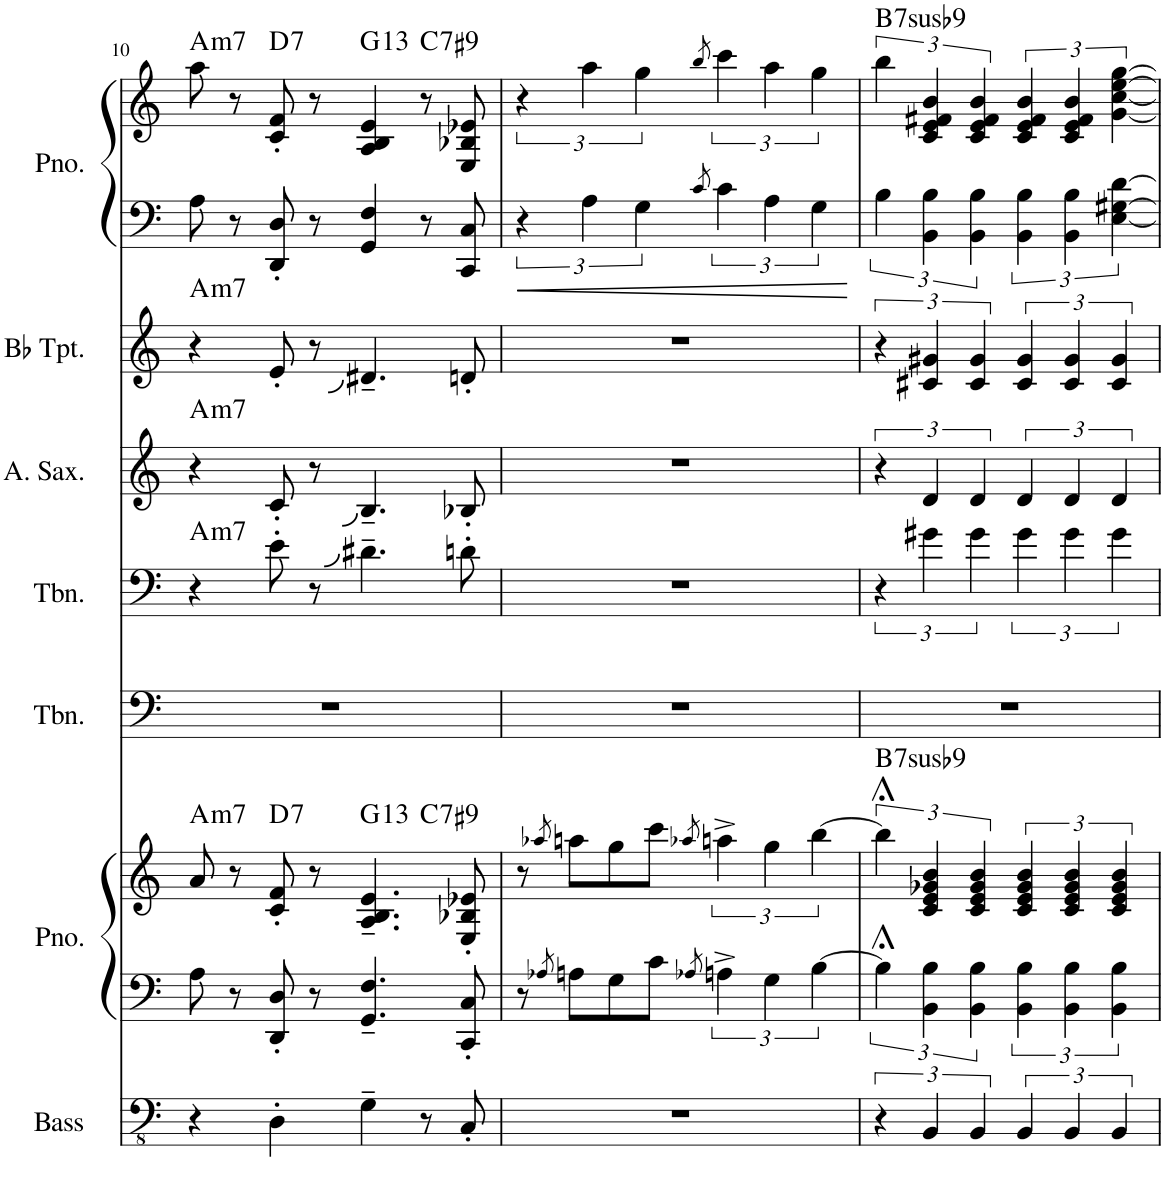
**kern	**kern	**kern	**harte	**kern	**kern	**harte	**kern	**harte	**kern	**harte	**kern	**kern	**harte
*part7	*part6	*part6	*part6	*part5	*part4	*part4	*part3	*part3	*part2	*part2	*part1	*part1	*part1
*staff9	*staff8	*staff7	*	*staff6	*staff5	*	*staff4	*	*staff3	*	*staff2	*staff1	*
*I"Acoustic Bass w/horns	*I"Piano	*	*	*I"Trombone 2	*I"Trombone	*	*I"Alto Saxophone	*	*I"Bb Trumpet	*	*I"Piano	*	*
*I'Bass	*I'Pno.	*	*	*I'Tbn.	*I'Tbn.	*	*I'A. Sax.	*	*I'Bb Tpt.	*	*I'Pno.	*	*
!!LO:PB:g=z
*clefFv4	*clefF4	*clefG2	*	*clefF4	*clefF4	*	*clefG2	*	*clefG2	*	*clefF4	*clefG2	*
*	*	*	*	*	*	*	*ITrd5c9	*	*ITrd1c2	*	*	*	*
*k[]	*k[]	*k[]	*	*k[]	*k[]	*	*k[]	*	*k[]	*	*k[]	*k[]	*
*M4/4	*M4/4	*M4/4	*	*M4/4	*M4/4	*	*M4/4	*	*M4/4	*	*M4/4	*M4/4	*
=10	=10	=10	=10	=10	=10	=10	=10	=10	=10	=10	=10	=10	=10
!	!	!	!LO:H:kt=m7	!	!	!LO:H:kt=m7	!	!LO:H:kt=m7	!	!LO:H:kt=m7	!	!	!LO:H:kt=m7
*	*	*^	*	*	*	*	*	*	*	*	*	*	*
4r	8A\	8a/	2.ryy	A:min7	1r	4r	A:min7	4r	A:min7	4r	A:min7	8A\	8aa\	A:min7
.	8r	8r	.	.	.	.	.	.	.	.	.	8r	8r	.
!	!	!	!	!LO:H:kt=7	!	!	!	!	!	!	!	!	!	!LO:H:kt=7
4DD'\	8DD/' 8D/'	8c/' 8f/'	.	D:7	.	8e'\	.	8c'/	.	8e'/	.	8DD/' 8D/'	8c/' 8f/'	D:7
.	8r	8r	.	.	.	8r	.	8r	.	8r	.	8r	8r	.
!	!	!	!	!LO:H:kt=13	!	!	!	!	!	!	!	!	!	!LO:H:kt=13
4GG~\	4.GG/~ 4.F/~	4.A/~ 4.B/~ 4.e/~	.	G:9(11,13)	.	4.d#X~\	.	4.B~/	.	4.d#X~/	.	4GG/ 4F/	4A/ 4B/ 4e/	G:9(11,13)
!	!	!	!	!LO:H:kt=7	!	!	!	!	!	!	!	!	!	!LO:H:kt=7
8r	.	.	4ryy	C:7(#9)	.	.	.	.	.	.	.	8r	8r	C:7(#9)
8CC'/	8CC/' 8C/'	8E/' 8B-X/' 8e-X/'	.	.	.	8dn'\	.	8B-X'/	.	8dn'/	.	8CC/ 8C/	8E/ 8B-X/ 8e-X/	.
*	*	*v	*v	*	*	*	*	*	*	*	*	*	*	*
=11	=11	=11	=11	=11	=11	=11	=11	=11	=11	=11	=11	=11	=11
1r	8r	8r	.	1r	1r	.	1r	.	1r	.	6r	6r	.
.	8qA-X/	8qaa-X/	.	.	.	.	.	.	.	.	.	.	.
.	8An\L	8aan\L	.	.	.	.	.	.	.	.	.	.	.
.	.	.	.	.	.	.	.	.	.	.	6A\	6aa\	.
.	8G\	8gg\	.	.	.	.	.	.	.	.	.	.	.
.	.	.	.	.	.	.	.	.	.	.	6G\	6gg\	.
.	8c\J	8ccc\J	.	.	.	.	.	.	.	.	.	.	.
.	8qA-X/	8qaa-X/	.	.	.	.	.	.	.	.	8qc/	8qbb/	.
.	6An^\	6aan^\	.	.	.	.	.	.	.	.	6c\	6ccc\	.
.	6G\	6gg\	.	.	.	.	.	.	.	.	6A\	6aa\	.
.	[6B\	[6bb\	.	.	.	.	.	.	.	.	6G\	6gg\	.
=12	=12	=12	=12	=12	=12	=12	=12	=12	=12	=12	=12	=12	=12
!	!	!	!LO:H:kt=7b9	!	!	!	!	!	!	!	!	!	!LO:H:kt=7b9
6r	6B;<\]	6bb;<\]	B:7(7)	1r	6r	.	6r	.	6r	.	6B\	6bb\	B:7(7)
6BBB/	6BB\ 6B\	6c/ 6e/ 6g-X/ 6b/	.	.	6g#X\	.	6d/	.	6c#X/ 6g#X/	.	6BB\ 6B\	6c/ 6e/ 6f#X/ 6b/	.
6BBB/	6BB\ 6B\	6c/ 6e/ 6g-/ 6b/	.	.	6g#\	.	6d/	.	6c#/ 6g#/	.	6BB\ 6B\	6c/ 6e/ 6f#/ 6b/	.
6BBB/	6BB\ 6B\	6c/ 6e/ 6g-/ 6b/	.	.	6g#\	.	6d/	.	6c#/ 6g#/	.	6BB\ 6B\	6c/ 6e/ 6f#/ 6b/	.
6BBB/	6BB\ 6B\	6c/ 6e/ 6g-/ 6b/	.	.	6g#\	.	6d/	.	6c#/ 6g#/	.	6BB\ 6B\	6c/ 6e/ 6f#/ 6b/	.
6BBB/	6BB\ 6B\	6c/ 6e/ 6g-/ 6b/	.	.	6g#\	.	6d/	.	6c#/ 6g#/	.	[6E\ [6G#X\ [6d\	[6g\ [6cc\ [6ee\ [6gg\	.
=	=	=	=	=	=	=	=	=	=	=	=	=	=
*-	*-	*-	*-	*-	*-	*-	*-	*-	*-	*-	*-	*-	*-
